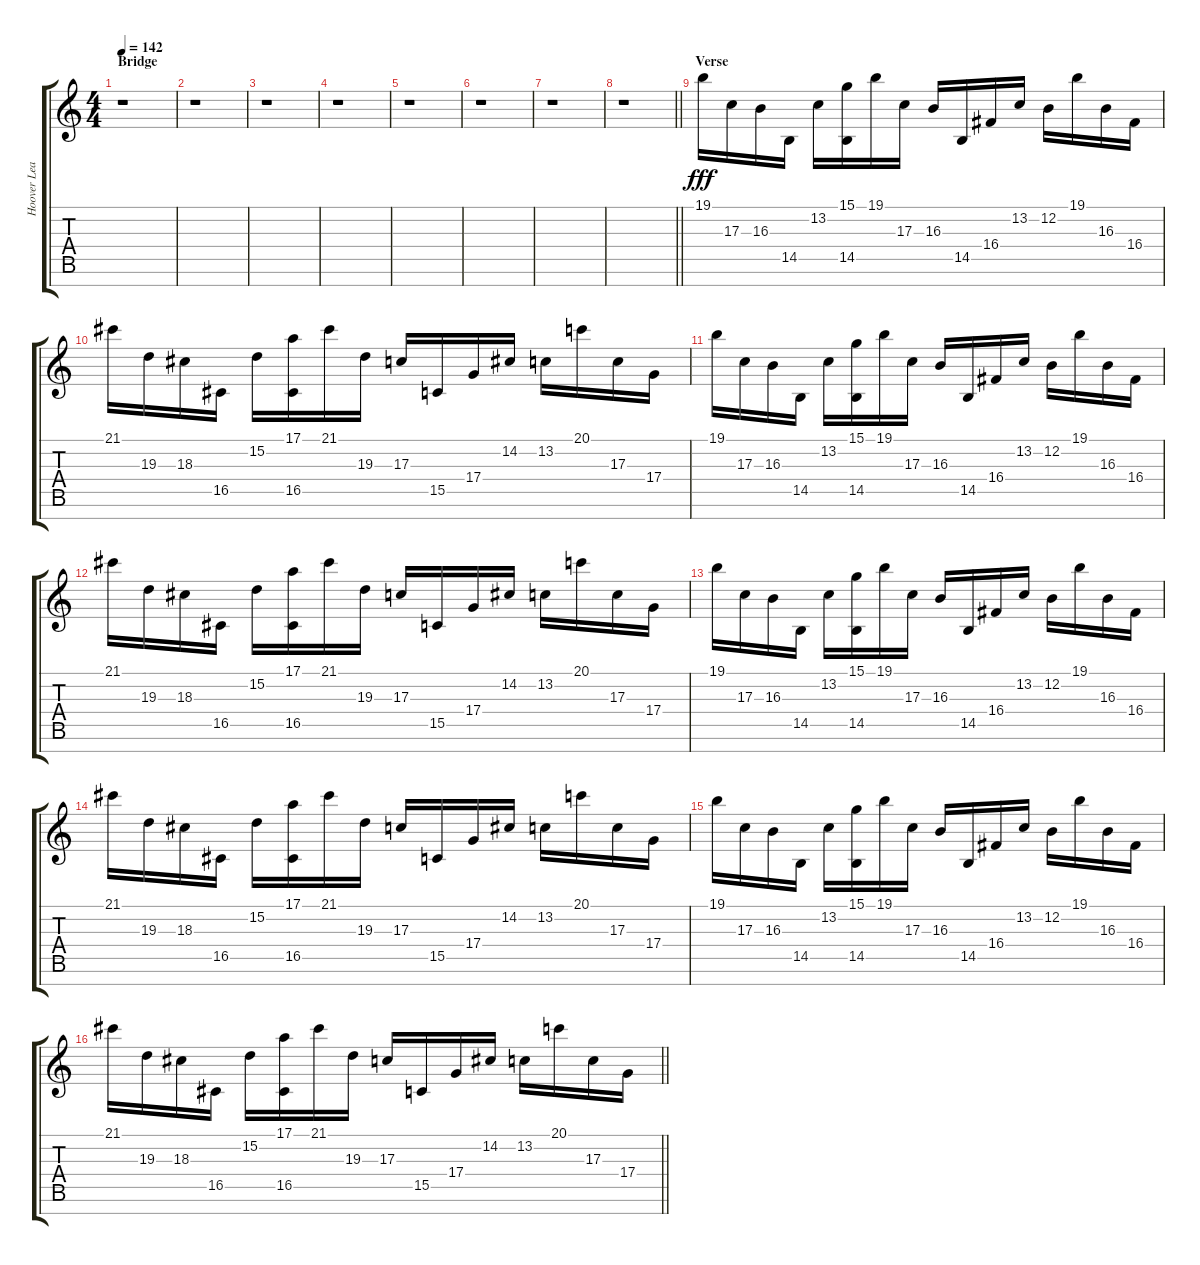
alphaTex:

\track ("Hoover Lead" "Hoover Lea") {instrument lead5charang}
\staff {score tabs}
\tuning (E4 B3 G3 D3 A2 E2 B1) {hide}
\ts (4 4)
\section ("" "Bridge")
\tempo 142
\clef g2
\ks c
r.1{dy fff} |
r.1 |
r.1 |
r.1 |
r.1 |
r.1 |
r.1 |
\barLineRight lightlight
r.1 |
\section ("" "Verse")
19.1.16 17.3.16 16.3.16 14.5.16 13.2.16 (15.1 14.5).16 19.1.16 17.3.16 16.3.16 14.5.16 16.4.16 13.2.16 12.2.16 19.1.16 16.3.16 16.4.16 |
21.1.16 19.3.16 18.3.16 16.5.16 15.2.16 (17.1 16.5).16 21.1.16 19.3.16 17.3.16 15.5.16 17.4.16 14.2.16 13.2.16 20.1.16 17.3.16 17.4.16 |
19.1.16 17.3.16 16.3.16 14.5.16 13.2.16 (15.1 14.5).16 19.1.16 17.3.16 16.3.16 14.5.16 16.4.16 13.2.16 12.2.16 19.1.16 16.3.16 16.4.16 |
21.1.16 19.3.16 18.3.16 16.5.16 15.2.16 (17.1 16.5).16 21.1.16 19.3.16 17.3.16 15.5.16 17.4.16 14.2.16 13.2.16 20.1.16 17.3.16 17.4.16 |
19.1.16 17.3.16 16.3.16 14.5.16 13.2.16 (15.1 14.5).16 19.1.16 17.3.16 16.3.16 14.5.16 16.4.16 13.2.16 12.2.16 19.1.16 16.3.16 16.4.16 |
21.1.16 19.3.16 18.3.16 16.5.16 15.2.16 (17.1 16.5).16 21.1.16 19.3.16 17.3.16 15.5.16 17.4.16 14.2.16 13.2.16 20.1.16 17.3.16 17.4.16 |
19.1.16 17.3.16 16.3.16 14.5.16 13.2.16 (15.1 14.5).16 19.1.16 17.3.16 16.3.16 14.5.16 16.4.16 13.2.16 12.2.16 19.1.16 16.3.16 16.4.16 |
\barLineRight lightlight
21.1.16 19.3.16 18.3.16 16.5.16 15.2.16 (17.1 16.5).16 21.1.16 19.3.16 17.3.16 15.5.16 17.4.16 14.2.16 13.2.16 20.1.16 17.3.16 17.4.16
